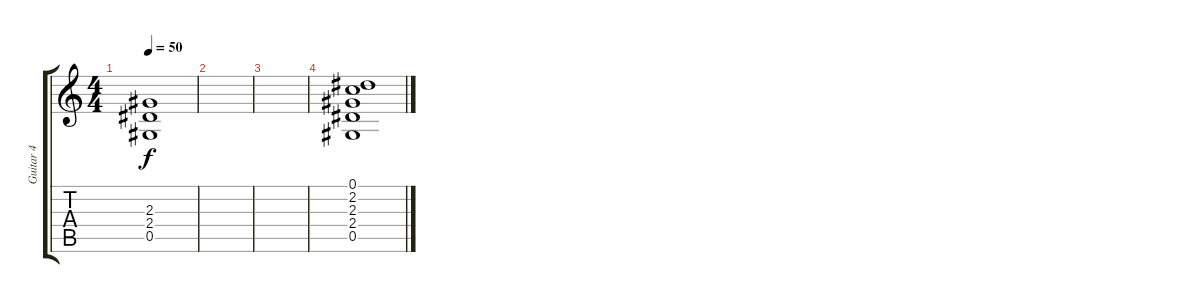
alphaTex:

\track ("Guitar 4" "Guitar 4") {instrument electricguitarclean}
\staff {score tabs}
\tuning (Eb4 Bb3 Gb3 Db3 Ab2 Eb2) {hide}
\ts (4 4)
\tempo 50
\clef g2
\ks c
(2.3{t} 2.4{t} 0.5{t}).1{dy f} |
|
|
(0.1 2.2 2.3 2.4 0.5).1
